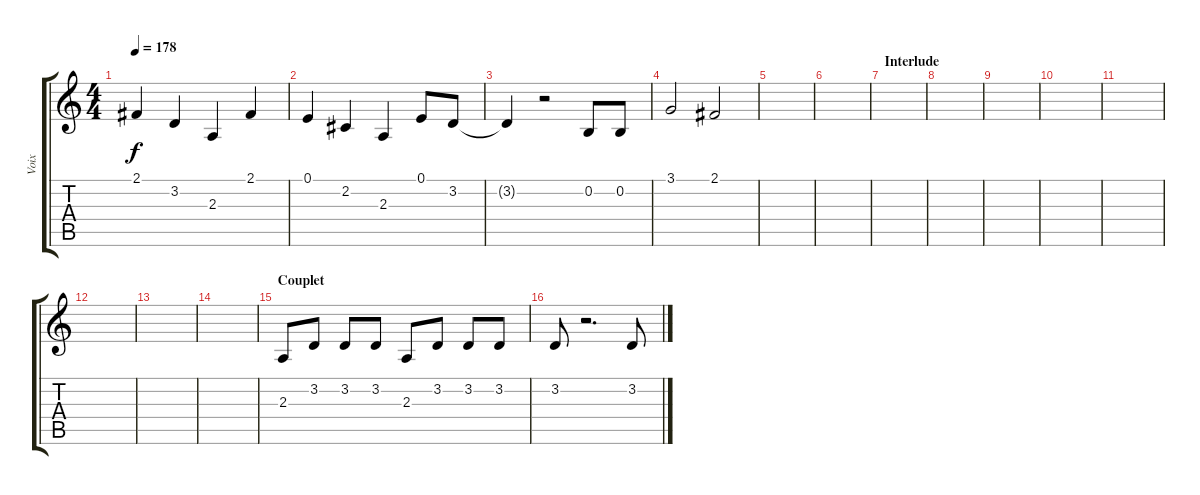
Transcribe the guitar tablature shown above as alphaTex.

\track ("Voix" "Voix") {instrument englishhorn}
\staff {score tabs}
\tuning (E4 B3 G3 D3 A2 E2) {hide}
\ts (4 4)
\tempo 178
\clef g2
\ks c
2.1.4{dy f} 3.2.4 2.3.4 2.1.4 |
0.1.4 2.2.4 2.3.4 0.1.8 3.2.8 |
3.2{t}.4 r.2 0.2.8 0.2.8 |
3.1.2 2.1.2 |
|
|
\section ("" "Interlude")
|
|
|
|
|
|
|
|
\section ("" "Couplet")
2.3.8 3.2.8 3.2.8 3.2.8 2.3.8 3.2.8 3.2.8 3.2.8 |
3.2.8 r.2{d} 3.2.8
